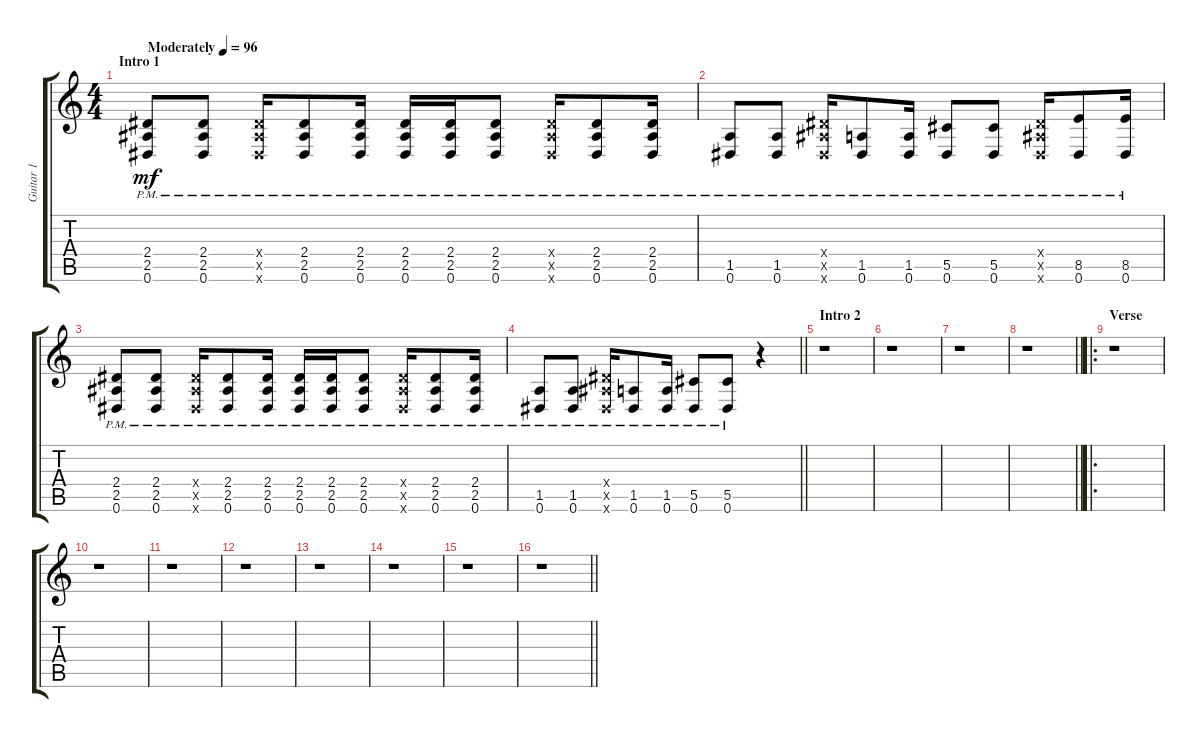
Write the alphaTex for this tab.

\track ("Guitar 1" "Guitar 1") {instrument distortionguitar}
\staff {score tabs}
\tuning (Eb4 Bb3 Gb3 Db3 Ab2 Eb2) {hide}
\ts (4 4)
\section ("" "Intro 1")
\tempo (96 "Moderately")
\clef g2
\ks c
(2.4{pm} 2.5{pm} 0.6{pm}).8{dy mf instrument distortionguitar} (2.4{pm} 2.5{pm} 0.6{pm}).8 (2.4{pm x} 2.5{pm x} 0.6{pm x}).16 (2.4{pm} 2.5{pm} 0.6{pm}).8 (2.4{pm} 2.5{pm} 0.6{pm}).16 (2.4{pm} 2.5{pm} 0.6{pm}).16 (2.4{pm} 2.5{pm} 0.6{pm}).16 (2.4{pm} 2.5{pm} 0.6{pm}).8 (2.4{pm x} 2.5{pm x} 0.6{pm x}).16 (2.4{pm} 2.5{pm} 0.6{pm}).8 (2.4{pm} 2.5{pm} 0.6{pm}).16 |
(1.5{pm} 0.6{pm}).8 (1.5{pm} 0.6{pm}).8 (2.4{pm x} 2.5{x} 0.6{pm x}).16 (1.5{pm} 0.6{pm}).8 (1.5{pm} 0.6{pm}).16 (5.5{pm} 0.6{pm}).8 (5.5{pm} 0.6{pm}).8 (2.4{x} 2.5{pm x} 0.6{pm x}).16 (8.5{pm} 0.6{pm}).8 (8.5{pm} 0.6{pm}).16 |
(2.4{pm} 2.5{pm} 0.6{pm}).8 (2.4{pm} 2.5{pm} 0.6{pm}).8 (2.4{pm x} 2.5{pm x} 0.6{pm x}).16 (2.4{pm} 2.5{pm} 0.6{pm}).8 (2.4{pm} 2.5{pm} 0.6{pm}).16 (2.4{pm} 2.5{pm} 0.6{pm}).16 (2.4{pm} 2.5{pm} 0.6{pm}).16 (2.4{pm} 2.5{pm} 0.6{pm}).8 (2.4{pm x} 2.5{pm x} 0.6{pm x}).16 (2.4{pm} 2.5{pm} 0.6{pm}).8 (2.4{pm} 2.5{pm} 0.6{pm}).16 |
\barLineRight lightlight
(1.5{pm} 0.6{pm}).8 (1.5{pm} 0.6{pm}).8 (2.4{pm x} 2.5{x} 0.6{pm x}).16 (1.5{pm} 0.6{pm}).8 (1.5{pm} 0.6{pm}).16 (5.5{pm} 0.6{pm}).8 (5.5{pm} 0.6{pm}).8 r.4 |
\section ("" "Intro 2")
r.1 |
r.1 |
r.1 |
\barLineRight lightlight
r.1 |
\ro
\section ("" "Verse")
r.1 |
r.1 |
r.1 |
r.1 |
r.1 |
r.1 |
r.1 |
\barLineRight lightlight
r.1
